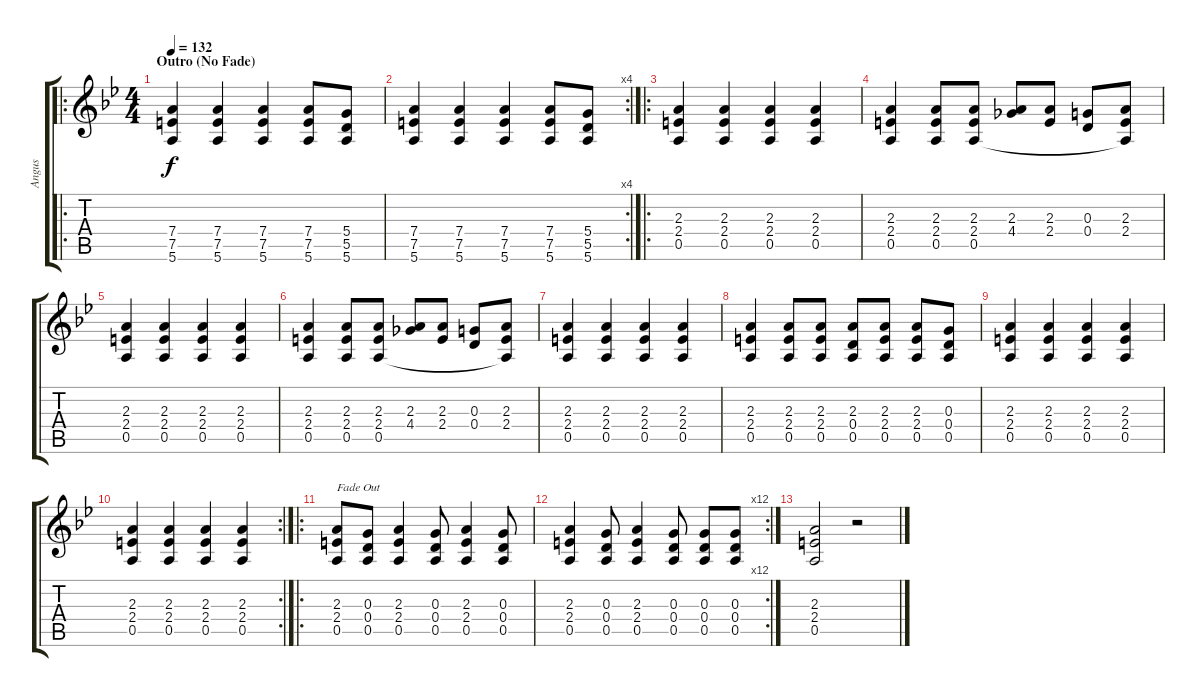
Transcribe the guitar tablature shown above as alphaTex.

\track ("Angus" "Angus") {instrument overdrivenguitar}
\staff {score tabs}
\tuning (E4 B3 G3 D3 A2 E2) {hide}
\ro
\ts (4 4)
\section ("" "Outro (No Fade)")
\tempo 132
\clef g2
\ks bb
(7.4 7.5 5.6).4{dy f} (7.4 7.5 5.6).4 (7.4 7.5 5.6).4 (7.4 7.5 5.6).8 (5.4 5.5 5.6).8 |
\rc 4
(7.4 7.5 5.6).4 (7.4 7.5 5.6).4 (7.4 7.5 5.6).4 (7.4 7.5 5.6).8 (5.4 5.5 5.6).8 |
\ro
(2.3 2.4 0.5).4 (2.3 2.4 0.5).4 (2.3 2.4 0.5).4 (2.3 2.4 0.5).4 |
(2.3 2.4 0.5).4 (2.3 2.4 0.5).8 (2.3 2.4 0.5).8 (2.3 4.4).8 (2.3 2.4).8 (0.3 0.4).8 (2.3 2.4 0.5{t}).8 |
(2.3 2.4 0.5).4 (2.3 2.4 0.5).4 (2.3 2.4 0.5).4 (2.3 2.4 0.5).4 |
(2.3 2.4 0.5).4 (2.3 2.4 0.5).8 (2.3 2.4 0.5).8 (2.3 4.4).8 (2.3 2.4).8 (0.3 0.4).8 (2.3 2.4 0.5{t}).8 |
(2.3 2.4 0.5).4 (2.3 2.4 0.5).4 (2.3 2.4 0.5).4 (2.3 2.4 0.5).4 |
(2.3 2.4 0.5).4 (2.3 2.4 0.5).8 (2.3 2.4 0.5).8 (2.3 0.4 0.5).8 (2.3 2.4 0.5).8 (2.3 2.4 0.5).8 (0.3 0.4 0.5).8 |
(2.3 2.4 0.5).4 (2.3 2.4 0.5).4 (2.3 2.4 0.5).4 (2.3 2.4 0.5).4 |
\rc 2
(2.3 2.4 0.5).4 (2.3 2.4 0.5).4 (2.3 2.4 0.5).4 (2.3 2.4 0.5).4 |
\ro
(2.3 2.4 0.5).8{txt "Fade Out"} (0.3 0.4 0.5).8 (2.3 2.4 0.5).4 (0.3 0.4 0.5).8 (2.3 2.4 0.5).4 (0.3 0.4 0.5).8 |
\rc 12
(2.3 2.4 0.5).4 (0.3 0.4 0.5).8 (2.3 2.4 0.5).4 (0.3 0.4 0.5).8 (0.3 0.4 0.5).8 (0.3 0.4 0.5).8 |
(2.3 2.4 0.5).2 r.2
